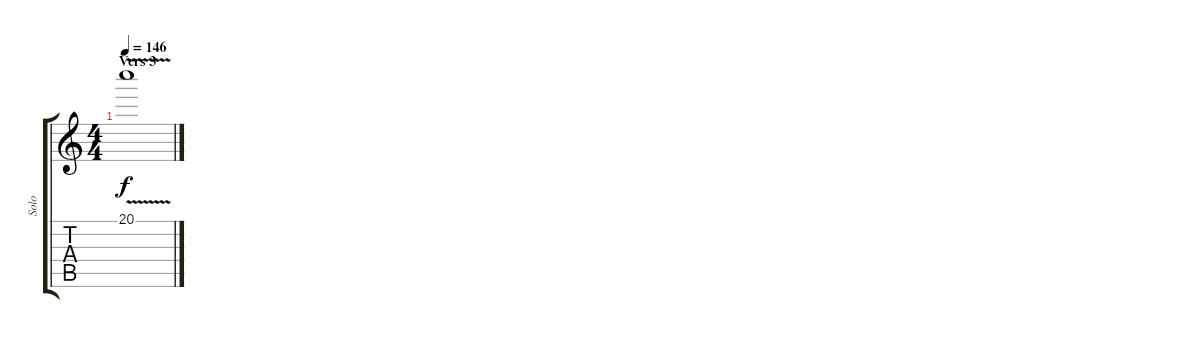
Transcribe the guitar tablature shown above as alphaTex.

\track ("Solo" "Solo") {instrument overdrivenguitar}
\staff {score tabs}
\tuning (E4 B3 G3 D3 A2 E2) {hide}
\ts (4 4)
\section ("" "Vers 3")
\tempo 146
\clef g2
\ks c
20.1{v}.1{dy f}
